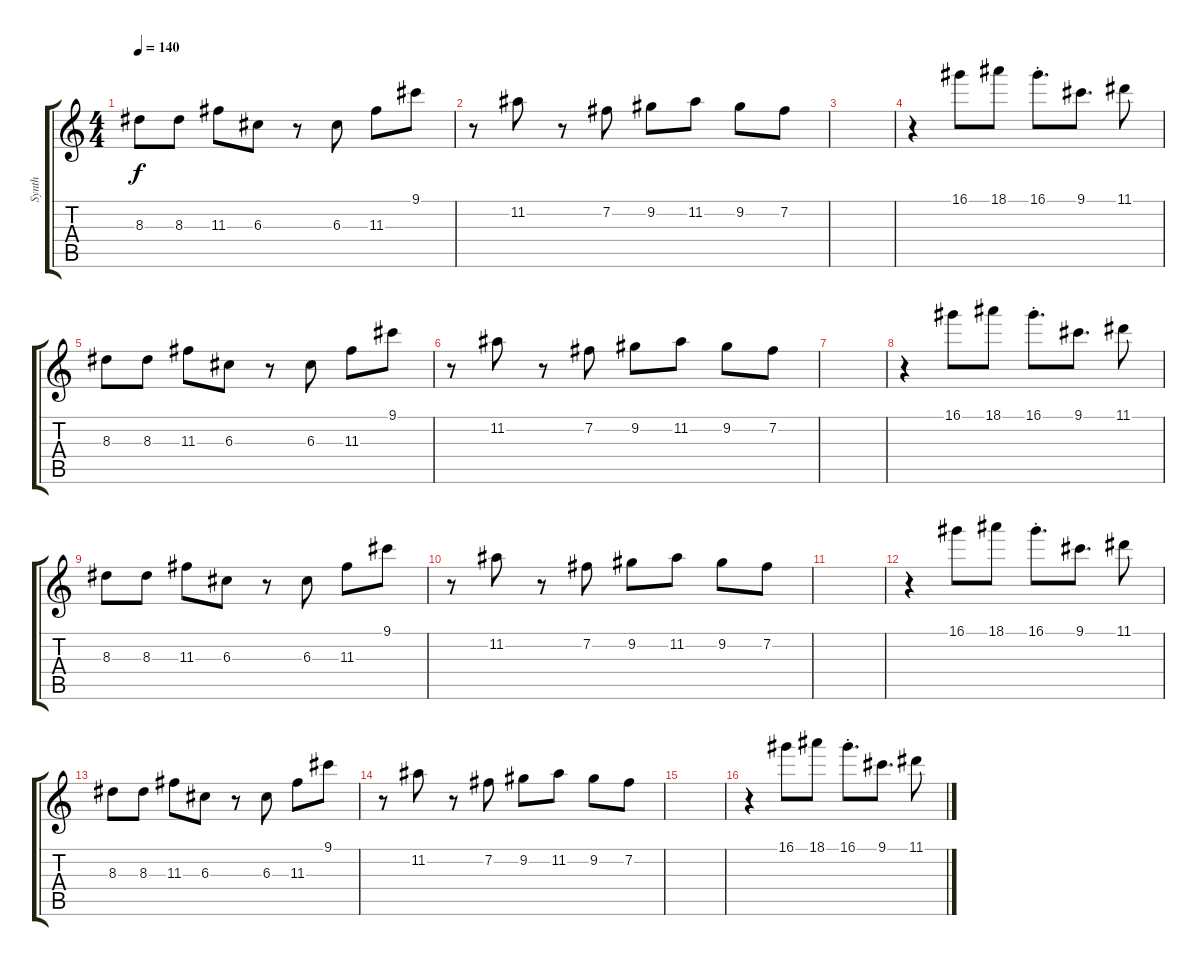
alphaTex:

\track ("Synth " "Synth ") {instrument synthbass1}
\staff {score tabs}
\tuning (E4 B3 G3 D3 A2 E2) {hide}
\ts (4 4)
\tempo 140
\clef g2
\ks c
8.3.8{dy f} 8.3.8 11.3.8 6.3.8 r.8 6.3.8 11.3.8 9.1.8 |
r.8 11.2.8 r.8 7.2.8 9.2.8 11.2.8 9.2.8 7.2.8 |
|
r.4 16.1.8 18.1.8 16.1{st}.8{d} 9.1.8{d} 11.1.8 |
8.3.8 8.3.8 11.3.8 6.3.8 r.8 6.3.8 11.3.8 9.1.8 |
r.8 11.2.8 r.8 7.2.8 9.2.8 11.2.8 9.2.8 7.2.8 |
|
r.4 16.1.8 18.1.8 16.1{st}.8{d} 9.1.8{d} 11.1.8 |
8.3.8 8.3.8 11.3.8 6.3.8 r.8 6.3.8 11.3.8 9.1.8 |
r.8 11.2.8 r.8 7.2.8 9.2.8 11.2.8 9.2.8 7.2.8 |
|
r.4 16.1.8 18.1.8 16.1{st}.8{d} 9.1.8{d} 11.1.8 |
8.3.8 8.3.8 11.3.8 6.3.8 r.8 6.3.8 11.3.8 9.1.8 |
r.8 11.2.8 r.8 7.2.8 9.2.8 11.2.8 9.2.8 7.2.8 |
|
r.4 16.1.8 18.1.8 16.1{st}.8{d} 9.1.8{d} 11.1.8
